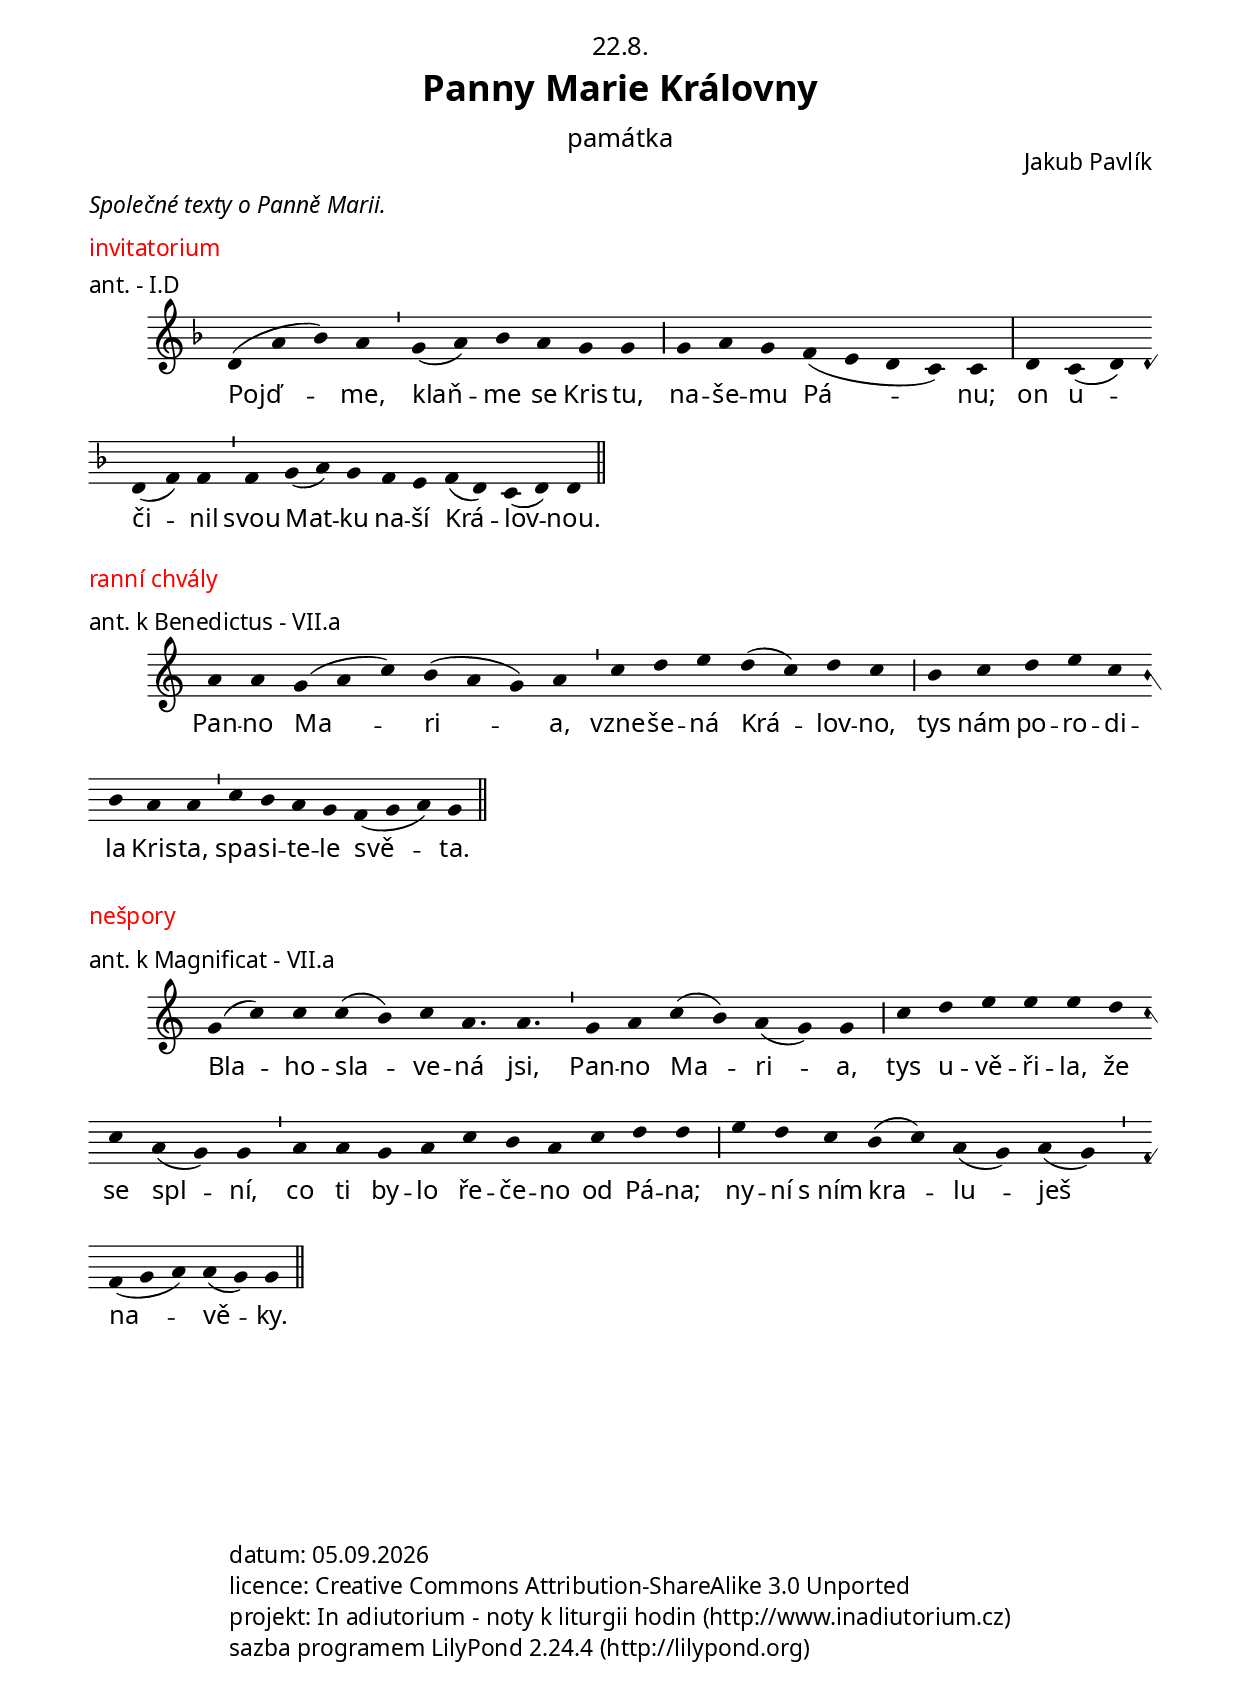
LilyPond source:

\version "2.15.40"

\include "../spolecne.ly"
\include "../dilyresponsorii.ly"

\header {
  title = \markup\titleSvatek
            "Panny Marie Královny"
            památka
            22.8.
  composer = "Jakub Pavlík"
}

\markup\communia #'(#:maria)

\markup {\nadpisHodinka {"invitatorium"}}

\score {
  \relative c' {
    \choralniRezim
    \key f \major
    d4( a' bes) a \barMin g( a) bes a g g \barMaior
    g a g f( e d c) c \barMax
    d c( d) d( f) f \barMin
    f g( a) g f e f( d) c( d) d \barFinalis
  }
  \addlyrics {
    Pojď -- me, klaň -- me se Kris -- tu,
    na -- še -- mu Pá -- nu;
    on u -- či -- nil
    svou Mat -- ku na -- ší Krá -- lov -- nou.
  }
  \header {
    quid = "ant."
    modus = "I"
    differentia = "D"
    psalmus = ""
    id = "invit"
    piece = \markup {\sestavTitulekBezZalmu}
  }
}

\markup {\nadpisHodinka {"ranní chvály"}}

\score {
  \relative c'' {
    \choralniRezim
    a4 a g( a c) b( a g) a \barMin
    c d e d( c) d c \barMaior
    b c d e c b a a \barMin
    c b a g f( g a) g \barFinalis
  }
  \addlyrics {
    Pan -- no Ma -- ri -- a,
    vzne -- še -- ná Krá -- lov -- no,
    tys nám po -- ro -- di -- la Kris -- ta,
    spa -- si -- te -- le svě -- ta.
  }
  \header {
    quid = "ant. k Benedictus"
    modus = "VII"
    differentia = "a"
    psalmus = ""
    id = "aben"
    piece = \markup {\sestavTitulekBezZalmu}
  }
}

\markup {\nadpisHodinka {"nešpory"}}

\score {
  \relative c'' {
    \choralniRezim
    g4( c) c c( b) c a4. a \barMin
    g4 a c( b) a( g) g \barMaior
    c d e e e d c a( g) g \barMin
    a a g a c b a c d d \barMaior
    e d c b( c) a( g) a( g) \barMin
    f( g a) a( g) g \barFinalis
  }
  \addlyrics {
    Bla -- ho -- sla -- ve -- ná jsi,
    Pan -- no Ma -- ri -- a,
    tys u -- vě -- ři -- la, že se spl -- ní,
    co ti by -- lo ře -- če -- no od Pá -- na;
    ny -- ní s_ním kra -- lu -- ješ
    na -- vě -- ky.
  }
  \header {
    quid = "ant. k Magnificat"
    modus = "VII"
    differentia = "a"
    psalmus = ""
    id = "amag"
    fial = "commune/commune_maria.ly#2ne-amag?zacatek"
    piece = \markup {\sestavTitulekBezZalmu}
  }
}